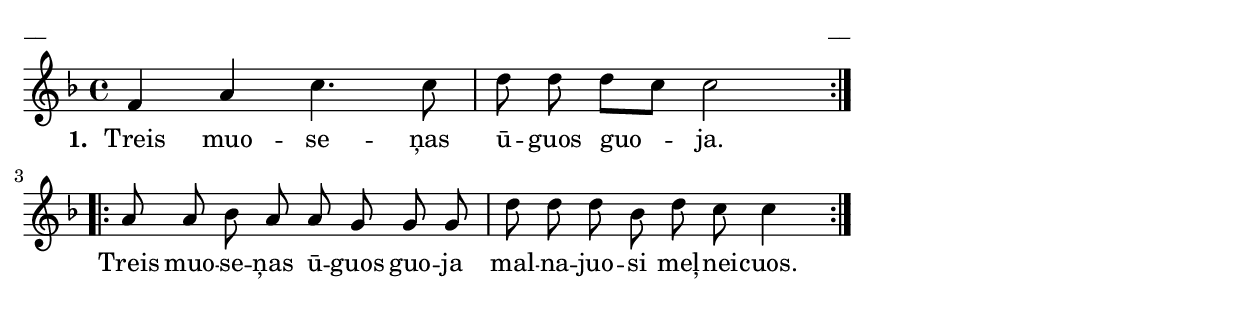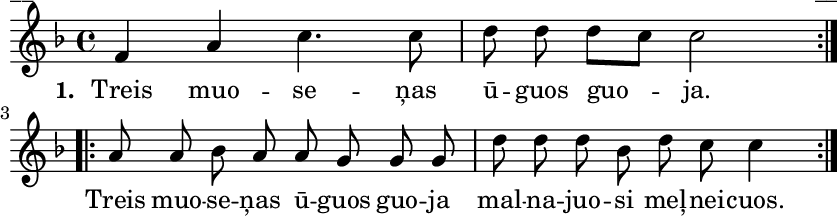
\version "2.13.18"
#(ly:set-option 'crop #t)

\paper {
line-width = 14\cm
left-margin = 0.4\cm
between-system-padding = 0.1\cm
between-system-space = 0.1\cm
}
% SBTZK, p.69
\layout {
indent = #0
ragged-last = ##f
}


voiceA = \relative c' {
\clef "treble"
\key f \major
\time 4/4
\repeat volta 2 {f4 a c4. c8 | d d d [c] c2}
\repeat volta 2 {a8 a bes a a g g g | d' d d bes d c c4}
}

lyricA = \lyricmode {
\set stanza = "1. "
Treis muo -- se -- ņas ū -- guos guo -- ja. Treis muo -- se -- ņas ū -- guos guo -- ja
mal -- na -- juo -- si meļ -- nei -- cuos.
}


fullScore = <<
%\new ChordNames { \chordsA }
\new Staff {
<<
\new Voice = "voiceA" { \oneVoice \autoBeamOff \voiceA }
\new Lyrics \lyricsto "voiceA"  \lyricA
%\new Voice = "voiceB" { \voiceTwo \autoBeamOff \voiceB }
>>
}
>>



\score {
\fullScore
\header { piece = "__" opus = "__" }
}
\markup { \with-color #(x11-color 'white) \sans \smaller "__" }
\score {
\unfoldRepeats
\fullScore
\midi {
\context { \Staff \remove "Staff_performer" }
\context { \Voice \consists "Staff_performer" }
}
}


